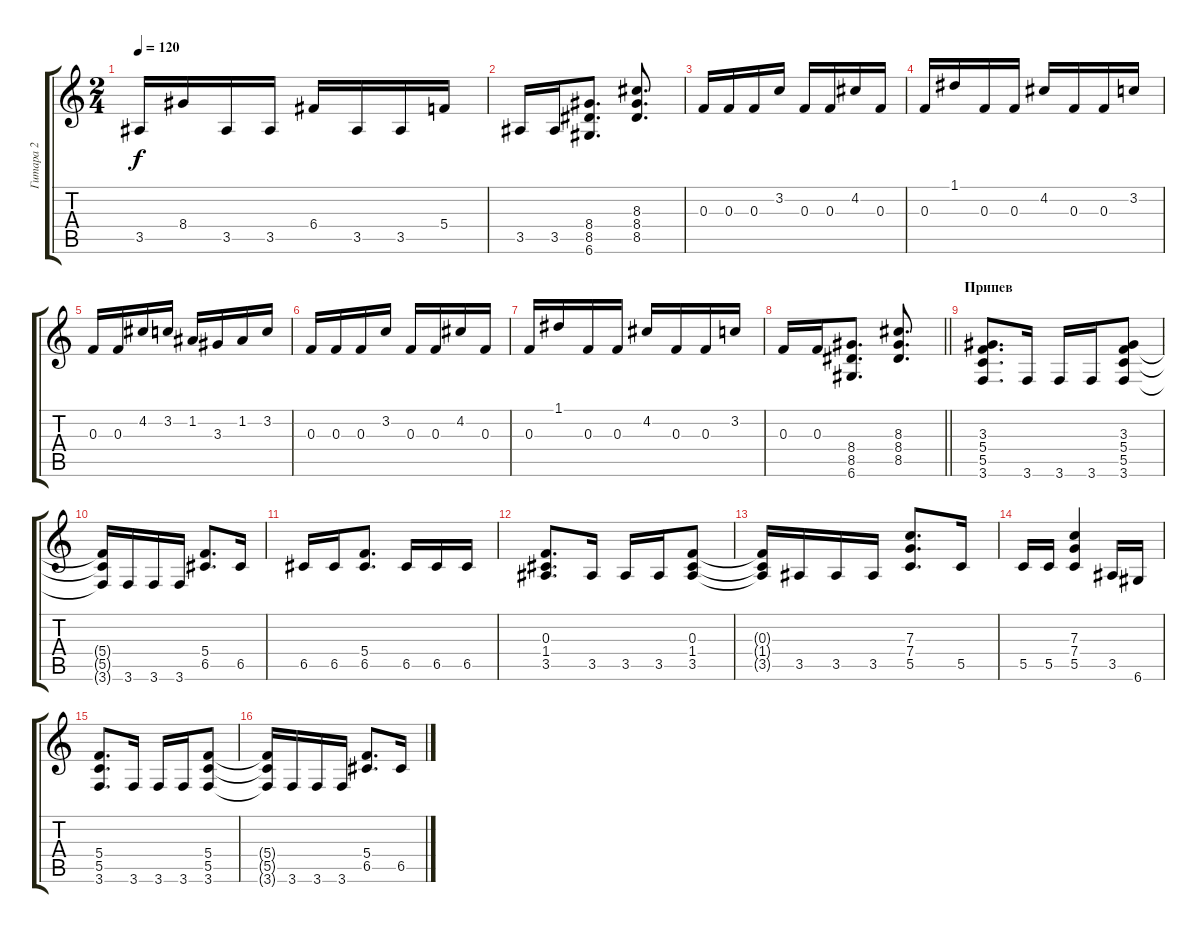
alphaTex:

\track ("Гитара 2" "Гитара 2") {instrument distortionguitar}
\staff {score tabs}
\tuning (D4 A3 F3 C3 G2 D2) {hide}
\ts (2 4)
\tempo 120
\clef g2
\ks c
3.5.16{dy f} 8.4.16 3.5.16 3.5.16 6.4.16 3.5.16 3.5.16 5.4.16 |
3.5.16 3.5.16 (8.4 8.5 6.6).8{d} (8.3 8.4 8.5).8{d} |
0.3.16 0.3.16 0.3.16 3.2.16 0.3.16 0.3.16 4.2.16 0.3.16 |
0.3.16 1.1.16 0.3.16 0.3.16 4.2.16 0.3.16 0.3.16 3.2.16 |
0.3.16 0.3.16 4.2.16 3.2.16 1.2.16 3.3.16 1.2.16 3.2.16 |
0.3.16 0.3.16 0.3.16 3.2.16 0.3.16 0.3.16 4.2.16 0.3.16 |
0.3.16 1.1.16 0.3.16 0.3.16 4.2.16 0.3.16 0.3.16 3.2.16 |
\barLineRight lightlight
0.3.16 0.3.16 (8.4 8.5 6.6).8{d} (8.3 8.4 8.5).8{d} |
\section ("" "Припев")
(3.3 5.4 5.5 3.6).8{d} 3.6.16 3.6.16 3.6.16 (3.3 5.4 5.5 3.6).8 |
(5.4{t} 5.5{t} 3.6{t}).16 3.6.16 3.6.16 3.6.16 (5.4 6.5).8{d} 6.5.16 |
6.5.16 6.5.16 (5.4 6.5).8{d} 6.5.16 6.5.16 6.5.16 |
(0.3 1.4 3.5).8{d} 3.5.16 3.5.16 3.5.16 (0.3 1.4 3.5).8 |
(0.3{t} 1.4{t} 3.5{t}).16 3.5.16 3.5.16 3.5.16 (7.3 7.4 5.5).8{d} 5.5.16 |
5.5.16 5.5.16 (7.3 7.4 5.5).4 3.5.16 6.6.16 |
(5.4 5.5 3.6).8{d} 3.6.16 3.6.16 3.6.16 (5.4 5.5 3.6).8 |
(5.4{t} 5.5{t} 3.6{t}).16 3.6.16 3.6.16 3.6.16 (5.4 6.5).8{d} 6.5.16
